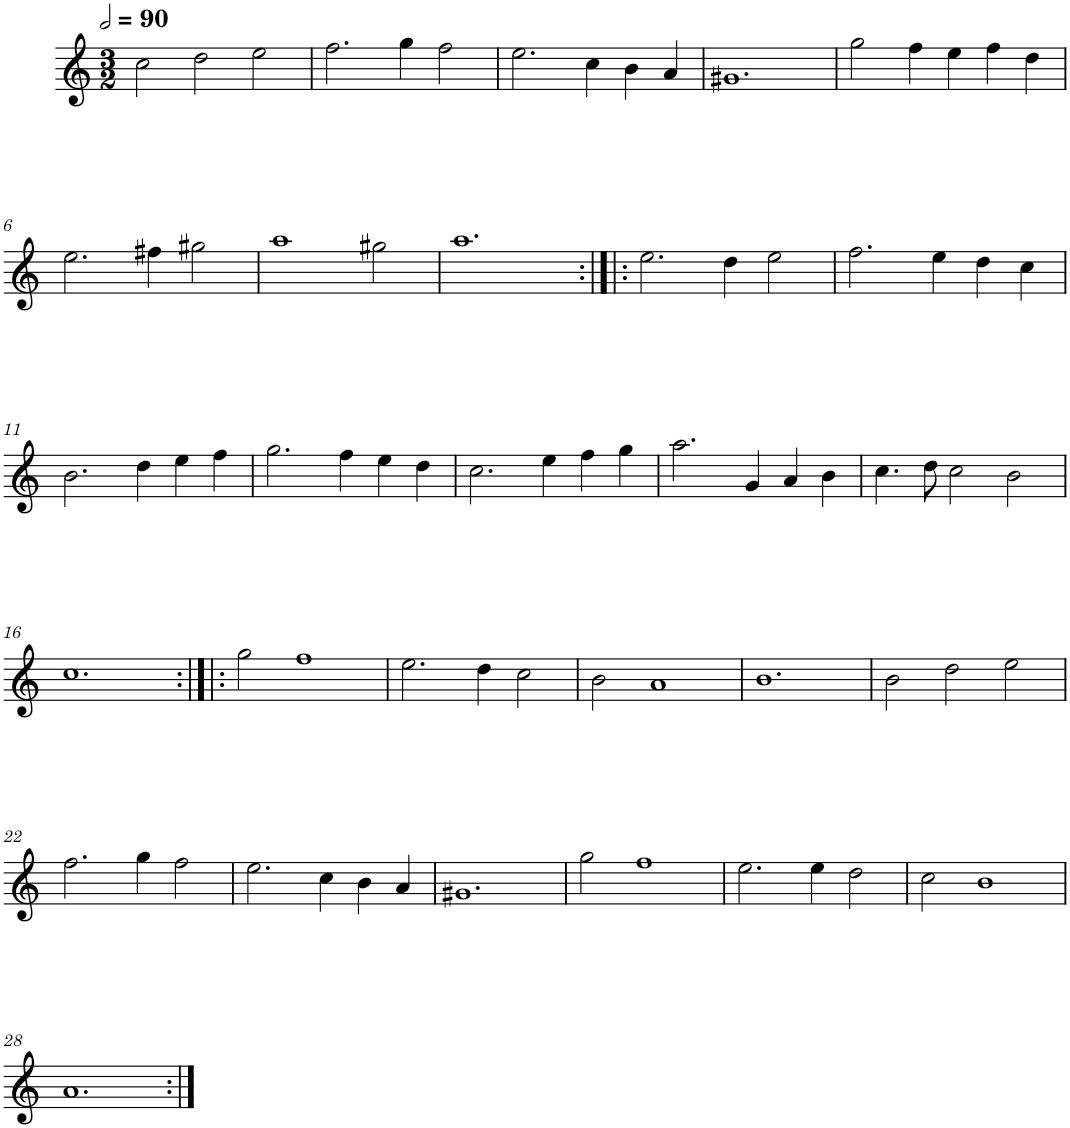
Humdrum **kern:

**kern
*part1
*staff1
*I"Quatre parties
*clefG2
*k[]
*M3/2
*MM180
=1
2cc\
2dd\
2ee\
=2
2.ff\
4gg\
2ff\
=3
2.ee\
4cc\
4b\
4a/
=4
1.g#X
=5
2gg\
4ff\
4ee\
4ff\
4dd\
!!LO:LB:g=z
=6
2.ee\
4ff#X\
2gg#X\
=7
1aa
2gg#X\
=8
1.aa
=9:|!|:
2.ee\
4dd\
2ee\
=10
2.ff\
4ee\
4dd\
4cc\
!!LO:LB:g=z
=11
2.b\
4dd\
4ee\
4ff\
=12
2.gg\
4ff\
4ee\
4dd\
=13
2.cc\
4ee\
4ff\
4gg\
=14
2.aa\
4g/
4a/
4b\
=15
4.cc\
8dd\
2cc\
2b\
!!LO:LB:g=z
=16
1.cc
=17:|!|:
2gg\
1ff
=18
2.ee\
4dd\
2cc\
=19
2b\
1a
=20
1.b
=21
2b\
2dd\
2ee\
!!LO:LB:g=z
=22
2.ff\
4gg\
2ff\
=23
2.ee\
4cc\
4b\
4a/
=24
1.g#X
=25
2gg\
1ff
=26
2.ee\
4ee\
2dd\
=27
2cc\
1b
!!LO:LB:g=z
=28
1.a
=:|!
*-
